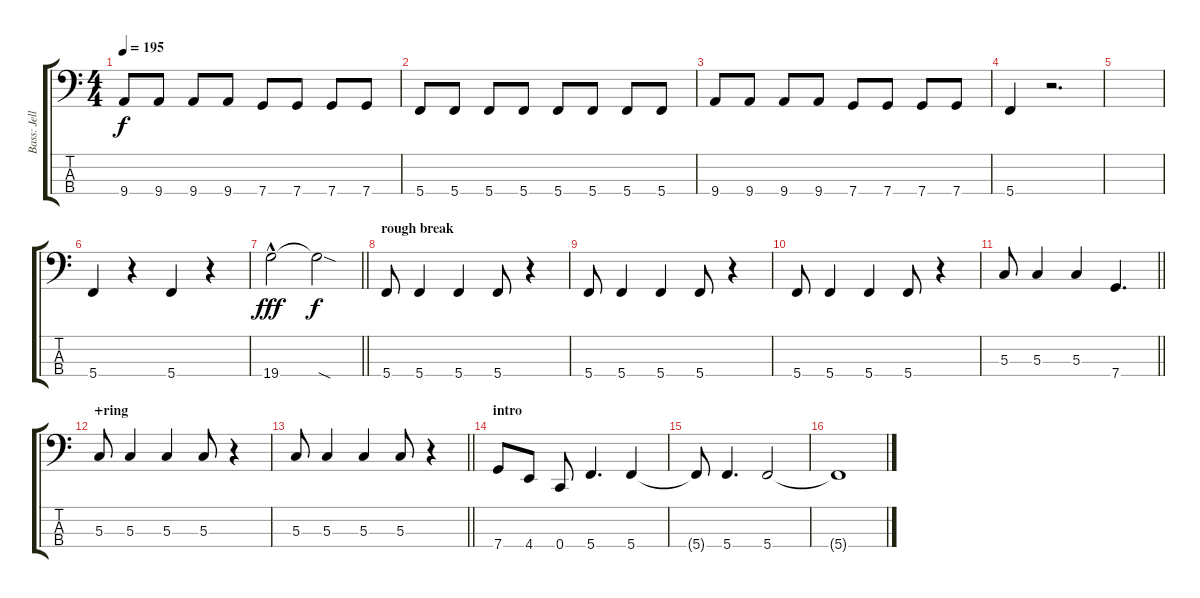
\track ("Bass: Jelle" "Bass: Jell") {instrument electricbasspick}
\staff {score tabs}
\tuning (F2 C2 G1 C1) {hide}
\ts (4 4)
\tempo 195
\clef f4
\ks c
9.4.8{dy f} 9.4.8 9.4.8 9.4.8 7.4.8 7.4.8 7.4.8 7.4.8 |
5.4.8 5.4.8 5.4.8 5.4.8 5.4.8 5.4.8 5.4.8 5.4.8 |
9.4.8 9.4.8 9.4.8 9.4.8 7.4.8 7.4.8 7.4.8 7.4.8 |
5.4.4 r.2{d} |
|
5.4.4 r.4 5.4.4 r.4 |
\barLineRight lightlight
19.4{hac}.2{dy fff} 19.4{sod t}.2{dy f} |
\section ("" "rough break")
5.4.8 5.4.4 5.4.4 5.4.8 r.4 |
5.4.8 5.4.4 5.4.4 5.4.8 r.4 |
5.4.8 5.4.4 5.4.4 5.4.8 r.4 |
\barLineRight lightlight
5.3.8 5.3.4 5.3.4 7.4.4{d} |
\section ("" "+ring")
5.3.8 5.3.4 5.3.4 5.3.8 r.4 |
\barLineRight lightlight
5.3.8 5.3.4 5.3.4 5.3.8 r.4 |
\section ("" "intro")
7.4.8 4.4.8 0.4.8 5.4.4{d} 5.4.4 |
5.4{t}.8 5.4.4{d} 5.4.2 |
5.4{t}.1
